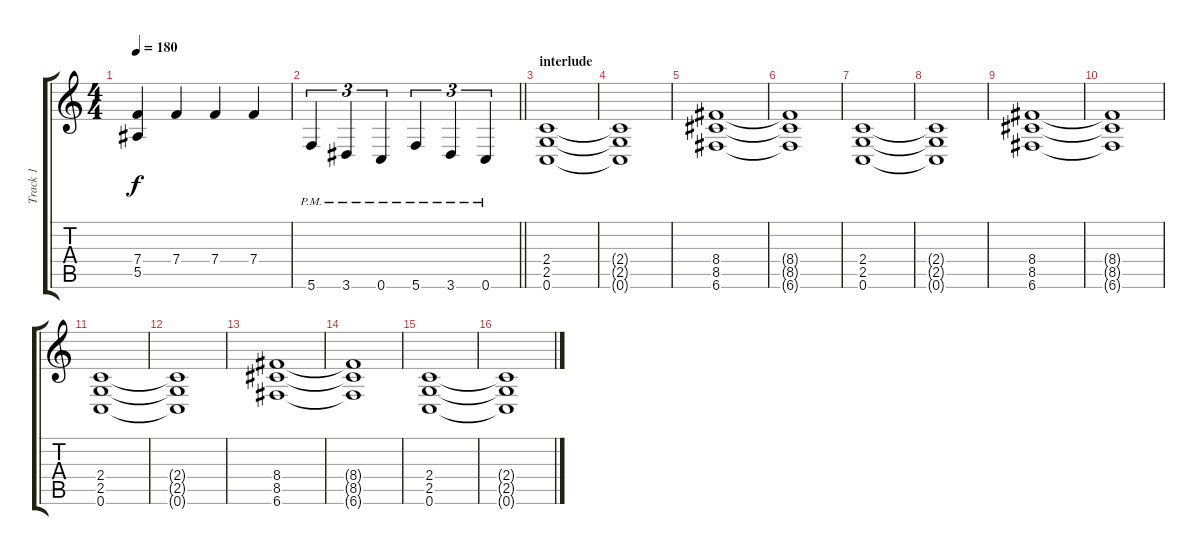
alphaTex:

\track ("Track 1" "Track 1") {instrument distortionguitar}
\staff {score tabs}
\tuning (C4 G3 Eb3 Bb2 F2 C2) {hide}
\ts (4 4)
\tempo 180
\clef g2
\ks c
(7.4{t} 5.5{t}).4{dy f} 7.4.4 7.4.4 7.4.4 |
\barLineRight lightlight
5.6{pm}.4{tu (3 2)} 3.6{pm}.4{tu (3 2)} 0.6{pm}.4{tu (3 2)} 5.6{pm}.4{tu (3 2)} 3.6{pm}.4{tu (3 2)} 0.6{pm}.4{tu (3 2)} |
\section ("" "interlude")
(2.4 2.5 0.6).1 |
(2.4{t} 2.5{t} 0.6{t}).1 |
(8.4 8.5 6.6).1 |
(8.4{t} 8.5{t} 6.6{t}).1 |
(2.4 2.5 0.6).1 |
(2.4{t} 2.5{t} 0.6{t}).1 |
(8.4 8.5 6.6).1 |
(8.4{t} 8.5{t} 6.6{t}).1 |
(2.4 2.5 0.6).1 |
(2.4{t} 2.5{t} 0.6{t}).1 |
(8.4 8.5 6.6).1 |
(8.4{t} 8.5{t} 6.6{t}).1 |
(2.4 2.5 0.6).1 |
(2.4{t} 2.5{t} 0.6{t}).1
